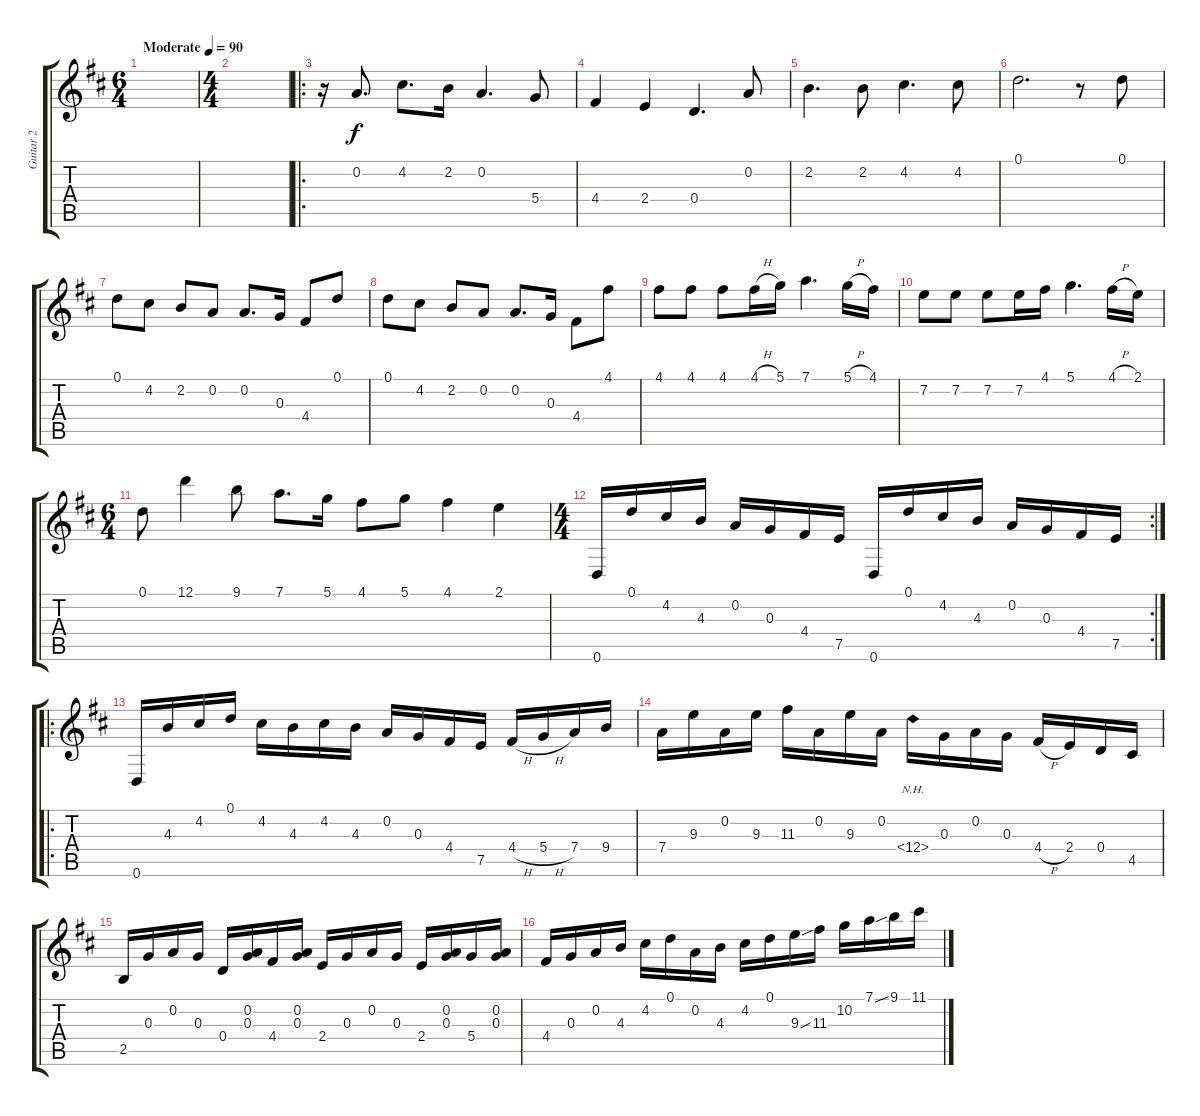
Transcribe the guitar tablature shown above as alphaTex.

\track ("Guitar 2" "Guitar 2") {instrument acousticguitarnylon}
\staff {score tabs}
\tuning (D4 A3 G3 D3 A2 D2) {hide}
\ts (6 4)
\tempo (90 "Moderate")
\clef g2
\ks d
|
\ts (4 4)
|
\ro
r.16 0.2.8{d} 4.2.8{d} 2.2.16 0.2.4{d} 5.4.8 |
4.4.4 2.4.4 0.4.4{d} 0.2.8 |
2.2.4{d} 2.2.8 4.2.4{d} 4.2.8 |
0.1.2{d} r.8 0.1.8 |
0.1.8 4.2.8 2.2.8 0.2.8 0.2.8{d} 0.3.16 4.4.8 0.1.8 |
0.1.8 4.2.8 2.2.8 0.2.8 0.2.8{d} 0.3.16 4.4.8 4.1.8 |
4.1.8 4.1.8 4.1.8 4.1{h}.16 5.1.16 7.1.4{d} 5.1{h}.16 4.1.16 |
7.2.8 7.2.8 7.2.8 7.2.16 4.1.16 5.1.4{d} 4.1{h}.16 2.1.16 |
\ts (6 4)
0.1.8 12.1.4 9.1.8 7.1.8{d} 5.1.16 4.1.8 5.1.8 4.1.4 2.1.4 |
\rc 2
\ts (4 4)
0.6.16 0.1.16 4.2.16 4.3.16 0.2.16 0.3.16 4.4.16 7.5.16 0.6.16 0.1.16 4.2.16 4.3.16 0.2.16 0.3.16 4.4.16 7.5.16 |
\ro
0.6.16 4.3.16 4.2.16 0.1.16 4.2.16 4.3.16 4.2.16 4.3.16 0.2.16 0.3.16 4.4.16 7.5.16 4.4{h}.16 5.4{h}.16 7.4.16 9.4.16 |
7.4.16 9.3.16 0.2.16 9.3.16 11.3.16 0.2.16 9.3.16 0.2.16 12.4{nh}.16 0.3.16 0.2.16 0.3.16 4.4{h}.16 2.4.16 0.4.16 4.5.16 |
2.5.16 0.3.16 0.2.16 0.3.16 0.4.16 (0.2 0.3).16 4.4.16 (0.2 0.3).16 2.4.16 0.3.16 0.2.16 0.3.16 2.4.16 (0.2 0.3).16 5.4.16 (0.2 0.3).16 |
4.4.16 0.3.16 0.2.16 4.3.16 4.2.16 0.1.16 0.2.16 4.3.16 4.2.16 0.1.16 9.3{ss}.16 11.3.16 10.2.16 7.1{ss}.16 9.1.16 11.1.16
